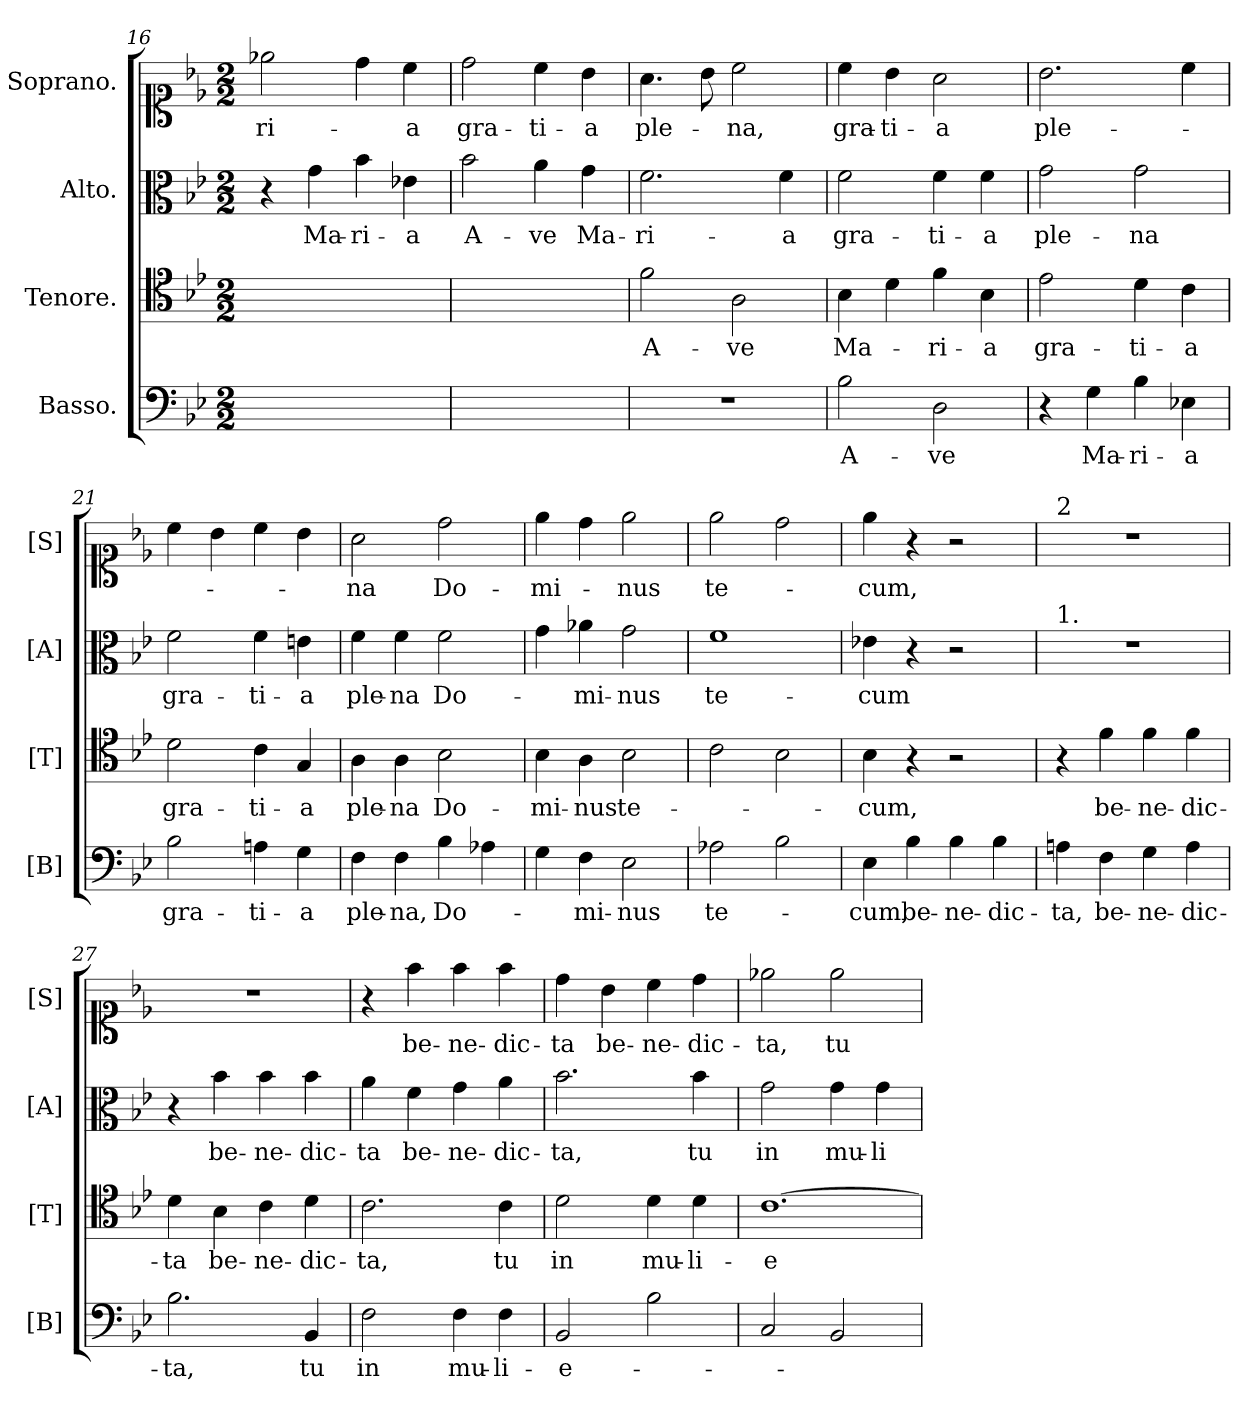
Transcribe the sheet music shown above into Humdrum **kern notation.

**kern	**text	**kern	**text	**kern	**text	**kern	**text
*part4	*part4	*part3	*part3	*part2	*part2	*part1	*part1
*staff4	*staff4	*staff3	*staff3	*staff2	*staff2	*staff1	*staff1
*I"Basso.	*	*I"Tenore.	*	*I"Alto.	*	*I"Soprano.	*
*I'[B]	*	*I'[T]	*	*I'[A]	*	*I'[S]	*
*clefF4	*	*clefC4	*	*clefC3	*	*clefC1	*
*k[b-e-]	*	*k[b-e-]	*	*k[b-e-]	*	*k[b-e-]	*
*B-:	*	*B-:	*	*B-:	*	*B-:	*
*M2/2	*	*M2/2	*	*M2/2	*	*M2/2	*
=16	=16	=16	=16	=16	=16	=16	=16
1ryy	.	1ryy	.	4r	.	2ee-X\	-ri-
.	.	.	.	4g\	Ma-	.	.
.	.	.	.	4b-\	-ri-	4dd\	.
.	.	.	.	4e-X\	-a	4cc\	-a
=17	=17	=17	=17	=17	=17	=17	=17
1ryy	.	1ryy	.	2b-\	A-	2dd\	gra-
.	.	.	.	4a\	-ve	4cc\	-ti-
.	.	.	.	4g\	Ma-	4b-\	-a
=18	=18	=18	=18	=18	=18	=18	=18
1r	.	2f\	A-	2.f\	-ri-	4.a\	ple-
.	.	.	.	.	.	8b-\	.
.	.	2A\	-ve	.	.	2cc\	-na,
.	.	.	.	4f\	-a	.	.
=19	=19	=19	=19	=19	=19	=19	=19
2B-\	A-	4B-\	Ma-	2f\	gra-	4cc\	gra-
.	.	4d\	.	.	.	4b-\	-ti-
2D\	-ve	4f\	-ri-	4f\	-ti-	2a\	-a
.	.	4B-\	-a	4f\	-a	.	.
=20	=20	=20	=20	=20	=20	=20	=20
4r	.	2e-\	gra-	2g\	ple-	2.b-\	ple-
4G\	Ma-	.	.	.	.	.	.
4B-\	-ri-	4d\	-ti-	2g\	-na	.	.
4E-X\	-a	4c\	-a	.	.	4cc\	.
=21	=21	=21	=21	=21	=21	=21	=21
2B-\	gra-	2d\	gra-	2f\	gra-	4cc\	.
.	.	.	.	.	.	4b-\	.
4An\	-ti-	4c\	-ti-	4f\	-ti-	4cc\	.
4G\	-a	4G/	-a	4en\	-a	4b-\	.
=22	=22	=22	=22	=22	=22	=22	=22
4F\	ple-	4A\	ple-	4f\	ple-	2a\	-na
4F\	-na,	4A\	-na	4f\	-na	.	.
4B-\	Do-	2B-\	Do-	2f\	Do-	2dd\	Do-
4A-X\	.	.	.	.	.	.	.
=23	=23	=23	=23	=23	=23	=23	=23
4G\	.	4B-\	-mi-	4g\	.	4ee-\	-mi-
4F\	-mi-	4A\	-nus	4a-X\	-mi-	4dd\	.
2E-\	-nus	2B-\	te-	2g\	-nus	2ee-\	-nus
=24	=24	=24	=24	=24	=24	=24	=24
2A-X\	te-	2c\	.	1f	te-	2ee-\	te-
2B-\	.	2B-\	.	.	.	2dd\	.
=25	=25	=25	=25	=25	=25	=25	=25
4E-\	-cum,	4B-\	-cum,	4e-X\	-cum	4ee-\	-cum,
4B-\	be-	4r	.	4r	.	4r	.
4B-\	-ne-	2r	.	2r	.	2r	.
4B-\	-dic-	.	.	.	.	.	.
=26	=26	=26	=26	=26	=26	=26	=26
!	!	!	!	!	!	!LO:TX:a:t=2	!
!	!	!	!	!LO:TX:a:t=1.	!	!	!
4An\	-ta,	4r	.	1r	.	1r	.
4F\	be-	4f\	be-	.	.	.	.
4G\	-ne-	4f\	-ne-	.	.	.	.
4A\	-dic-	4f\	-dic-	.	.	.	.
=27	=27	=27	=27	=27	=27	=27	=27
2.B-\	-ta,	4d\	-ta	4r	.	1r	.
.	.	4B-\	be-	4b-\	be-	.	.
.	.	4c\	-ne-	4b-\	-ne-	.	.
4BB-/	tu	4d\	-dic-	4b-\	-dic-	.	.
=28	=28	=28	=28	=28	=28	=28	=28
2F\	in	2.c\	-ta,	4a\	-ta	4r	.
.	.	.	.	4f\	be-	4ff\	be-
4F\	mu-	.	.	4g\	-ne-	4ff\	-ne-
4F\	-li-	4c\	tu	4a\	-dic-	4ff\	-dic-
=29	=29	=29	=29	=29	=29	=29	=29
2BB-/	-e-	2d\	in	2.b-\	-ta,	4dd\	-ta
.	.	.	.	.	.	4b-\	be-
2B-\	.	4d\	mu-	.	.	4cc\	-ne-
.	.	4d\	-li-	4b-\	tu	4dd\	-dic-
=30	=30	=30	=30	=30	=30	=30	=30
!	!	!LO:N:vis=1.	!	!	!	!	!
2C/	.	[1c	-e-	2g\	in	2ee-X\	-ta,
2BB-/	.	.	.	4g\	mu-	2ee-\	tu
.	.	.	.	4g\	-li-	.	.
=	=	=	=	=	=	=	=
*-	*-	*-	*-	*-	*-	*-	*-
